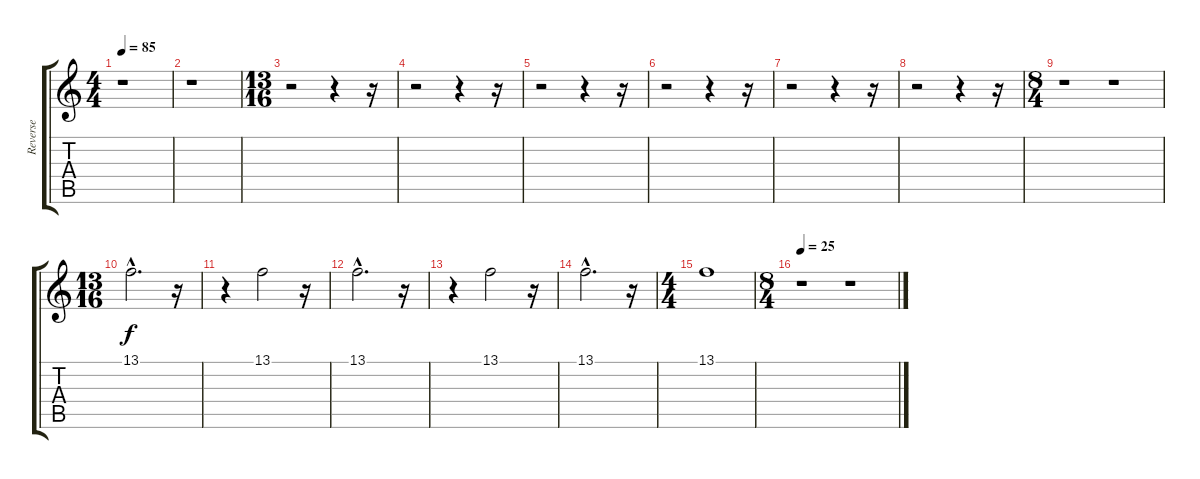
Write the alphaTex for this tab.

\track ("Reverse" "Reverse") {instrument reversecymbal}
\staff {score tabs}
\tuning (E4 B3 G3 D3 A2 E2) {hide}
\ts (4 4)
\tempo 85
\clef g2
\ks c
r.1{dy f} |
r.1 |
\ts (13 16)
r.2 r.4 r.16 |
r.2 r.4 r.16 |
r.2 r.4 r.16 |
r.2 r.4 r.16 |
r.2 r.4 r.16 |
r.2 r.4 r.16 |
\ts (8 4)
r.1 r.1 |
\ts (13 16)
13.1{hac}.2{d} r.16 |
r.4 13.1.2 r.16 |
13.1{hac}.2{d} r.16 |
r.4 13.1.2 r.16 |
13.1{hac}.2{d} r.16 |
\ts (4 4)
13.1.1 |
\ts (8 4)
\tempo 25
r.1 r.1
